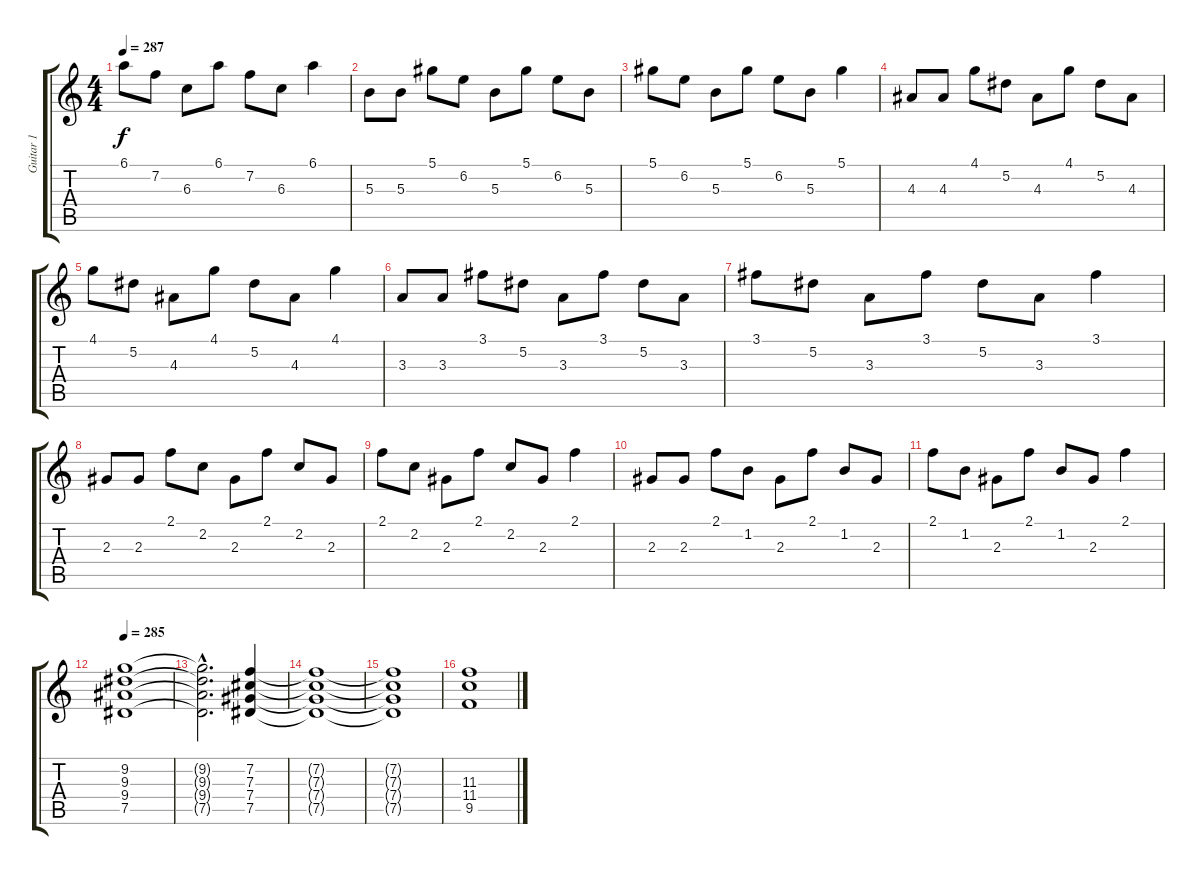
\track ("Guitar 1" "Guitar 1") {instrument distortionguitar}
\staff {score tabs}
\tuning (Eb4 Bb3 Gb3 Db3 Ab2 Eb2) {hide}
\ts (4 4)
\tempo 287
\clef g2
\ks c
6.1.8{dy f} 7.2.8 6.3.8 6.1.8 7.2.8 6.3.8 6.1.4 |
5.3.8 5.3.8 5.1.8 6.2.8 5.3.8 5.1.8 6.2.8 5.3.8 |
5.1.8 6.2.8 5.3.8 5.1.8 6.2.8 5.3.8 5.1.4 |
4.3.8 4.3.8 4.1.8 5.2.8 4.3.8 4.1.8 5.2.8 4.3.8 |
4.1.8 5.2.8 4.3.8 4.1.8 5.2.8 4.3.8 4.1.4 |
3.3.8 3.3.8 3.1.8 5.2.8 3.3.8 3.1.8 5.2.8 3.3.8 |
3.1.8 5.2.8 3.3.8 3.1.8 5.2.8 3.3.8 3.1.4 |
2.3.8 2.3.8 2.1.8 2.2.8 2.3.8 2.1.8 2.2.8 2.3.8 |
2.1.8 2.2.8 2.3.8 2.1.8 2.2.8 2.3.8 2.1.4 |
2.3.8 2.3.8 2.1.8 1.2.8 2.3.8 2.1.8 1.2.8 2.3.8 |
2.1.8 1.2.8 2.3.8 2.1.8 1.2.8 2.3.8 2.1.4 |
\tempo 285
(9.2 9.3 9.4 7.5).1 |
(9.2{hac t} 9.3{hac t} 9.4{hac t} 7.5{hac t}).2{d} (7.2 7.3 7.4 7.5).4 |
(7.2{t} 7.3{t} 7.4{t} 7.5{t}).1 |
(7.2{t} 7.3{t} 7.4{t} 7.5{t}).1 |
(11.3 11.4 9.5).1
